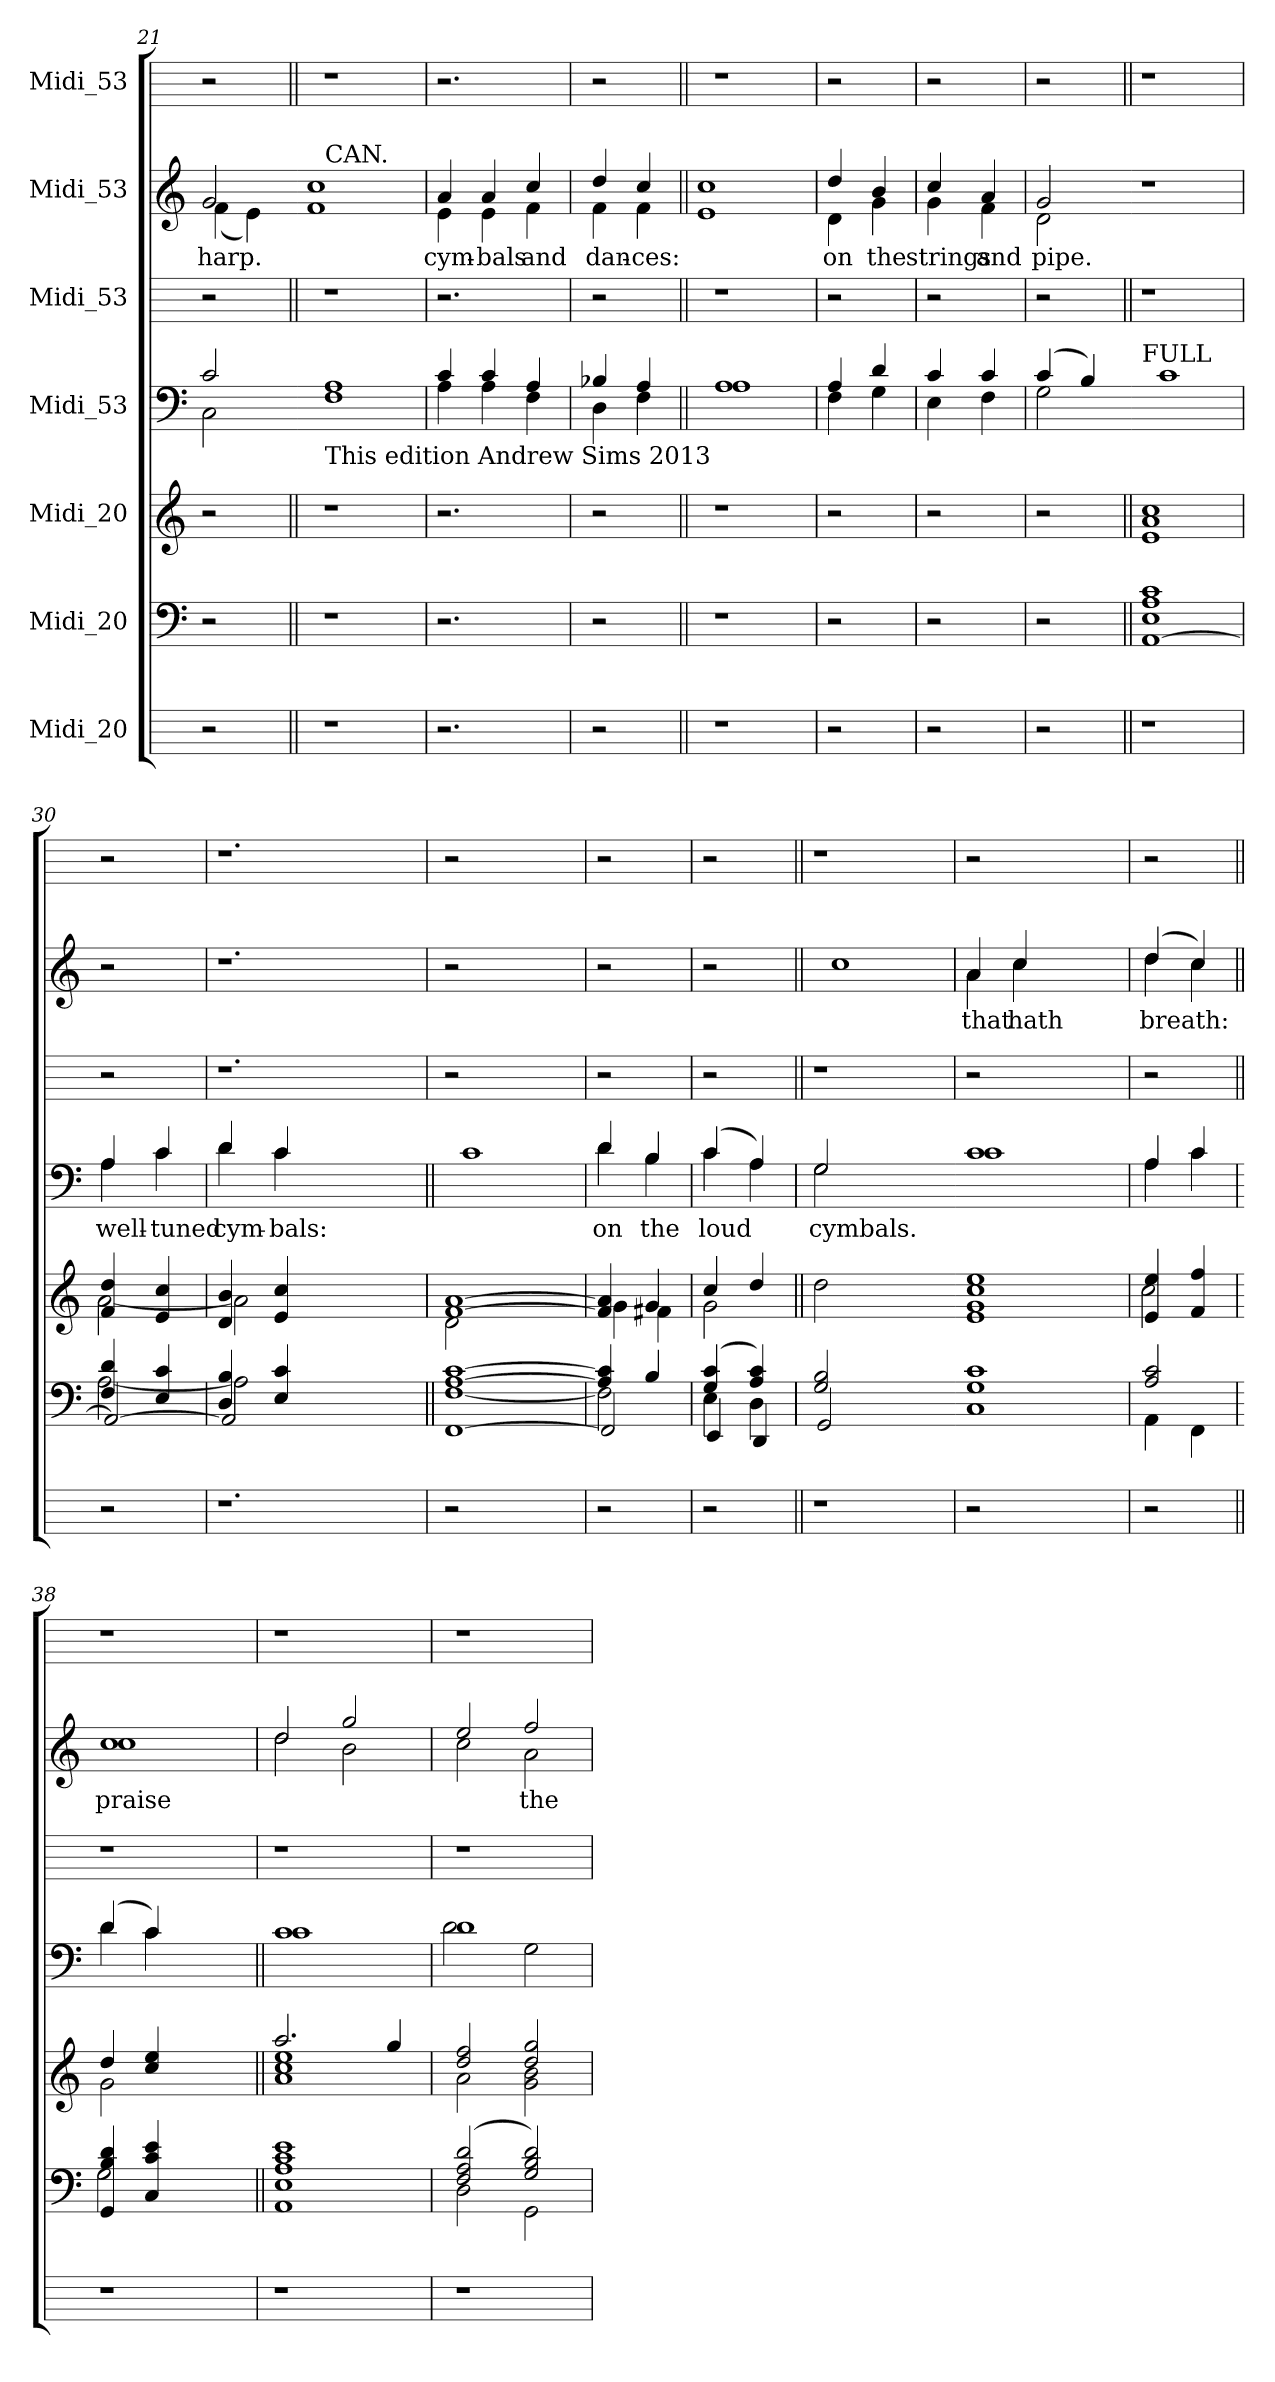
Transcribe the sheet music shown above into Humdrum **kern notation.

**kern	**kern	**kern	**kern	**text	**kern	**kern	**text	**kern
*part7	*part6	*part5	*part4	*part4	*part3	*part2	*part2	*part1
*staff7	*staff6	*staff5	*staff4	*staff4	*staff3	*staff2	*staff2	*staff1
*I"Midi_20	*I"Midi_20	*I"Midi_20	*I"Midi_53	*	*I"Midi_53	*I"Midi_53	*	*I"Midi_53
*	*clefF4	*clefG2	*clefF4	*	*	*clefG2	*	*
*	*k[]	*k[]	*k[]	*	*	*k[]	*	*
*	*C:	*C:	*C:	*	*	*C:	*	*
=21	=21	=21	=21	=21	=21	=21	=21	=21
*	*	*	*^	*	*	*	*	*
!	!	!	!	!	!	!	!	!LO:LY:b	!
*	*	*	*	*	*	*	*^	*	*
2r	2r	2r	2c	2C	.	2r	2g	(<4f	harp.	2r
.	.	.	.	.	.	.	.	4e)	.	.
!!LO:LB:g=z
=22||	=22||	=22||	=22-	=22-	=22||	=22||	=22-	=22-	=22||	=22||
!	!	!	!	!	!	!	!LO:TX:a:t=CAN.	!	!	!
!	!	!	!LO:TX:b:t=This edition  Andrew Sims 2013	!	!	!	!	!	!	!
!	!	!	!	!	!	!	!	!	!LO:LY:b	!
1r	1r	1r	1A	1F	.	1r	1fyy 1ccyy	1f 1cc	4.Praise him in the	1r
=23	=23	=23	=23	=23	=23	=23	=23	=23	=23	=23
!	!	!	!	!	!	!	!	!	!LO:LY:b	!
2.r	2.r	2.r	4c	4A	.	2.r	4a	4e	cym-	2.r
!	!	!	!	!	!	!	!	!	!LO:LY:b	!
.	.	.	4c	4A	.	.	4a	4e	-bals	.
!	!	!	!	!	!	!	!	!	!LO:LY:b	!
.	.	.	4A	4F	.	.	4cc	4f	and	.
=24	=24	=24	=24	=24	=24	=24	=24	=24	=24	=24
!	!	!	!	!	!	!	!	!	!LO:LY:b	!
2r	2r	2r	4B-X	4D	.	2r	4dd	4f	dan-	2r
!	!	!	!	!	!	!	!	!	!LO:LY:b	!
.	.	.	4A	4F	.	.	4cc	4f	-ces:	.
=25||	=25||	=25||	=25||	=25||	=25||	=25||	=25||	=25||	=25||	=25||
!	!	!	!	!	!	!	!	!	!LO:LY:b	!
1r	1r	1r	1A	1A	.	1r	1eyy 1ccyy	1e 1cc	praise him up-	1r
=26	=26	=26	=26	=26	=26	=26	=26	=26	=26	=26
!	!	!	!	!	!	!	!	!	!LO:LY:b	!
2r	2r	2r	4A	4F	.	2r	4dd	4d	-on	2r
!	!	!	!	!	!	!	!	!	!LO:LY:b	!
.	.	.	4d	4G	.	.	4b	4g	the	.
=27	=27	=27	=27	=27	=27	=27	=27	=27	=27	=27
!	!	!	!	!	!	!	!	!	!LO:LY:b	!
2r	2r	2r	4c	4E	.	2r	4cc	4g	strings	2r
!	!	!	!	!	!	!	!	!	!LO:LY:b	!
.	.	.	4c	4F	.	.	4a	4f	and	.
=28	=28	=28	=28	=28	=28	=28	=28	=28	=28	=28
!	!	!	!	!	!	!	!	!	!LO:LY:b	!
2r	2r	2r	(>4c	2G	.	2r	2g	2d	pipe.	2r
.	.	.	4B)	.	.	.	.	.	.	.
*	*	*	*	*	*	*	*v	*v	*	*
!!LO:LB:g=z
=29||	=29||	=29||	=29-	=29-	=29||	=29||	=29-	=29||	=29||
*	*k[]	*k[]	*	*	*	*	*	*	*
*	*C:	*C:	*	*	*	*	*	*	*
*	*^	*^	*	*	*	*	*	*	*
*	*	*^	*	*	*	*	*	*	*	*	*
!	!	!	!	!	!	!LO:TX:a:t=FULL	!	!	!	!	!	!
!	!	!	!	!	!	!	!	!LO:LY:b	!	!	!	!
1r	1E 1A 1c	1ryy	[1AA	1a 1cc	1e	1cyy	1c	5.Praise him upon the	1r	1r	.	1r
=30	=30	=30	=30	=30	=30	=30	=30	=30	=30	=30	=30	=30
!	!	!	!	!	!	!	!	!LO:LY:b	!	!	!	!
2r	4F 4d	[2A	2AA_	4f 4dd	[2a	4A	4A	well-	2r	2r	.	2r
!	!	!	!	!	!	!	!	!LO:LY:b	!	!	!	!
.	4E 4c	.	.	4e 4cc	.	4c	4c	-tuned	.	.	.	.
=31	=31	=31	=31	=31	=31	=31	=31	=31	=31	=31	=31	=31
!	!	!	!	!	!	!	!	!LO:LY:b	!	!	!	!
1.r	4D 4B	2A]	2AA]	4d 4b	2a]	4d	4d	cym-	1.r	1.r	.	1.r
!	!	!	!	!	!	!	!	!LO:LY:b	!	!	!	!
.	4E 4c	.	.	4e 4cc	.	4c	4c	-bals:	.	.	.	.
.	1ryy	1ryy	1ryy	1ryy	1ryy	1ryy	1ryy	.	.	.	.	.
=32	=32||	=32||	=32||	=32	=32	=32||	=32||	=32	=32	=32	=32	=32
!	!	!	!	!	!	!	!	!LO:LY:b	!	!	!	!
2r	[1A [1c	[1F	[1FF	[1f [1a	2d	1cyy	1c	praise him up-	2r	2r	.	2r
2ryy	.	.	.	.	2ryy	.	.	.	2ryy	2ryy	.	2ryy
=33	=33	=33	=33	=33	=33	=33	=33	=33	=33	=33	=33	=33
!	!	!	!	!	!	!	!	!LO:LY:b	!	!	!	!
2r	4A] 4c]	2F]	2FF]	4f] 4a]	4g	4d	4d	-on	2r	2r	.	2r
!	!	!	!	!	!	!	!	!LO:LY:b	!	!	!	!
.	4B	.	.	4g	4f#X	4B	4B	the	.	.	.	.
=34	=34	=34	=34	=34	=34	=34	=34	=34	=34	=34	=34	=34
!	!	!	!	!	!	!	!	!LO:LY:b	!	!	!	!
2r	(>4G 4c	4E	4EE	4cc	2g	(>4c	4c	loud	2r	2r	.	2r
.	4A 4c)	4D	4DD	4dd	.	4A)	4A	.	.	.	.	.
!!LO:LB:g=z
=35||	=35	=35	=35	=35||	=35||	=35	=35	=35||	=35||	=35||	=35||	=35||
*	*	*	*	*	*	*	*	*	*	*k[]	*	*
*	*	*	*	*	*	*	*	*	*	*C:	*	*
!	!	!	!	!	!	!	!	!	!	!LO:TX:a:t=FULL	!	!
!	!	!	!	!	!	!	!	!LO:LY:b	!	!	!LO:LY:b	!
*	*	*	*	*	*	*	*	*	*	*^	*	*
1r	2G 2B	2ryy	2GG	2dd	2ryy	2G	2G	cymbals.	1r	1cc/yy	1cc\	6.Let every thing	1r
.	2ryy	2ryy	2ryy	2ryy	2ryy	2ryy	2ryy	.	.	.	.	.	.
!!LO:LB:g=z
=36	=36-	=36-	=36-	=36-	=36-	=36-	=36-	=36	=36	=36	=36	=36	=36
!	!	!	!	!	!	!	!	!	!	!	!	!LO:LY:b	!
*	*	*v	*v	*	*	*	*	*	*	*	*	*	*
2r	1G/ 1c/	1C\	1cc/ 1ee/	1e\ 1g\	1c/	1c\	.	2r	4a	4a	that	2r
!	!	!	!	!	!	!	!	!	!	!	!LO:LY:b	!
.	.	.	.	.	.	.	.	.	4cc	4cc	hath	.
2ryy	.	.	.	.	.	.	.	2ryy	2ryy	2ryy	.	2ryy
=37	=37	=37	=37	=37	=37	=37	=37	=37	=37	=37	=37	=37
!	!	!	!	!	!	!	!	!	!	!	!LO:LY:b	!
2r	2A 2c	4AA	4e 4ee	2cc	4A	4A	.	2r	(>4dd	4dd	breath:	2r
.	.	4FF	4f 4ff	.	4c	4c	.	.	4cc)	4cc	.	.
=38||	=38	=38	=38	=38	=38	=38	=38||	=38||	=38||	=38||	=38||	=38||
!	!	!	!	!	!	!	!	!	!	!	!LO:LY:b	!
1r	4GG 4B 4d	2G	4dd	2g	(>4d	4d	.	1r	1cc/	1cc\	praise	1r
.	4C 4c 4e	.	4cc 4ee	.	4c)	4c	.	.	.	.	.	.
.	2ryy	2ryy	2ryy	2ryy	2ryy	2ryy	.	.	.	.	.	.
=39	=39||	=39||	=39||	=39||	=39||	=39||	=39	=39	=39	=39	=39	=39
1r	1A/ 1c/ 1e/	1AA\ 1E\	2.aa	1a\ 1cc\ 1ee\	1c/	1c\	.	1r	2dd/	2dd\	.	1r
.	.	.	.	.	.	.	.	.	2gg/	2b\	.	.
.	.	.	4gg	.	.	.	.	.	.	.	.	.
=40	=40	=40	=40	=40	=40	=40	=40	=40	=40	=40	=40	=40
1r	(>2F 2A 2d	2D\	2dd 2ff	2a	1d/	2d\	.	1r	2ee/	2cc\	.	1r
!	!	!	!	!	!	!	!	!	!	!	!LO:LY:b	!
.	2G 2B 2d)	2GG\	2dd 2gg	2g 2b	.	2G\	.	.	2ff/	2a\	the	.
*	*v	*v	*	*	*v	*v	*	*	*v	*v	*	*
*	*	*v	*v	*	*	*	*	*	*
=	=	=	=	=	=	=	=	=
*-	*-	*-	*-	*-	*-	*-	*-	*-
